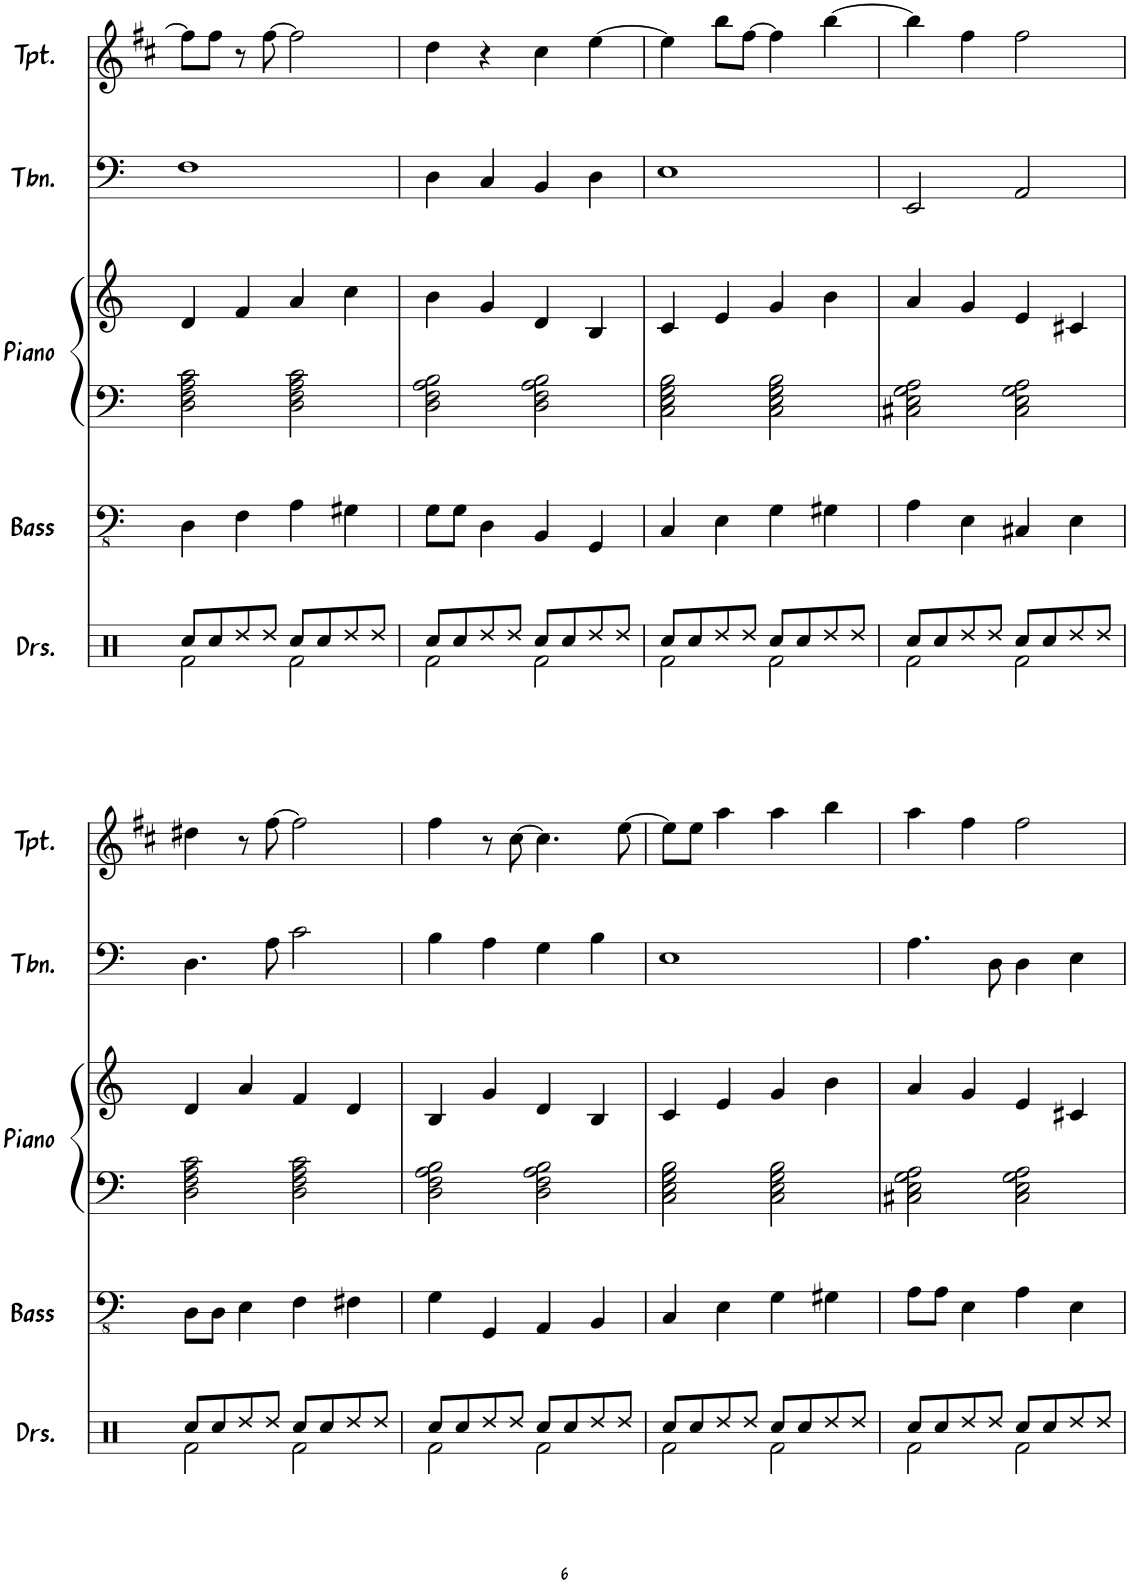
**kern	**kern	**kern	**kern	**kern	**kern
*part5	*part4	*part3	*part3	*part2	*part1
*staff6	*staff5	*staff4	*staff3	*staff2	*staff1
*I"Drumset	*I"Bass	*I"Piano	*	*I"Trombone	*I"Trumpet
*I'Drs.	*I'Bass	*I'Piano	*	*I'Tbn.	*I'Tpt.
!!LO:PB:g=z
*clefX	*clefFv4	*clefF4	*clefG2	*clefF4	*clefG2
*	*	*	*	*	*Trd1c2
*k[]	*k[]	*k[]	*k[]	*k[]	*k[f#c#]
*M4/4	*M4/4	*M4/4	*M4/4	*M4/4	*M4/4
=37	=37	=37	=37	=37	=37
*^	*	*	*	*	*
8Rcc/L	2Rf\	4DD\	2D\ 2F\ 2A\ 2c\	4d/	1F	8ff#\L]
8Rcc/	.	.	.	.	.	8ff#\J
8Rdd/	.	4FF\	.	4f/	.	8r
8Rdd/J	.	.	.	.	.	[8ff#\
8Rcc/L	2Rf\	4AA\	2D\ 2F\ 2A\ 2c\	4a/	.	2ff#\]
8Rcc/	.	.	.	.	.	.
8Rdd/	.	4GG#X\	.	4cc\	.	.
8Rdd/J	.	.	.	.	.	.
=38	=38	=38	=38	=38	=38	=38
8Rcc/L	2Rf\	8GG\L	2D\ 2F\ 2A\ 2B\	4b\	4D\	4dd\
8Rcc/	.	8GG\J	.	.	.	.
8Rdd/	.	4DD\	.	4g/	4C/	4r
8Rdd/J	.	.	.	.	.	.
8Rcc/L	2Rf\	4BBB/	2D\ 2F\ 2A\ 2B\	4d/	4BB/	4cc#\
8Rcc/	.	.	.	.	.	.
8Rdd/	.	4GGG/	.	4B/	4D\	[4ee\
8Rdd/J	.	.	.	.	.	.
=39	=39	=39	=39	=39	=39	=39
8Rcc/L	2Rf\	4CC/	2C\ 2E\ 2G\ 2B\	4c/	1E	4ee\]
8Rcc/	.	.	.	.	.	.
8Rdd/	.	4EE\	.	4e/	.	8bb\L
8Rdd/J	.	.	.	.	.	[8ff#\J
8Rcc/L	2Rf\	4GG\	2C\ 2E\ 2G\ 2B\	4g/	.	4ff#\]
8Rcc/	.	.	.	.	.	.
8Rdd/	.	4GG#X\	.	4b\	.	[4bb\
8Rdd/J	.	.	.	.	.	.
=40	=40	=40	=40	=40	=40	=40
8Rcc/L	2Rf\	4AA\	2C#X\ 2E\ 2G\ 2A\	4a/	2EE/	4bb\]
8Rcc/	.	.	.	.	.	.
8Rdd/	.	4EE\	.	4g/	.	4ff#\
8Rdd/J	.	.	.	.	.	.
8Rcc/L	2Rf\	4CC#X/	2C#\ 2E\ 2G\ 2A\	4e/	2AA/	2ff#\
8Rcc/	.	.	.	.	.	.
8Rdd/	.	4EE\	.	4c#X/	.	.
8Rdd/J	.	.	.	.	.	.
!!LO:LB:g=z
=41	=41	=41	=41	=41	=41	=41
8Rcc/L	2Rf\	8DD\L	2D\ 2F\ 2A\ 2c\	4d/	4.D\	4dd#X\
8Rcc/	.	8DD\J	.	.	.	.
8Rdd/	.	4EE\	.	4a/	.	8r
8Rdd/J	.	.	.	.	8A\	[8ff#\
8Rcc/L	2Rf\	4FF\	2D\ 2F\ 2A\ 2c\	4f/	2c\	2ff#\]
8Rcc/	.	.	.	.	.	.
8Rdd/	.	4FF#X\	.	4d/	.	.
8Rdd/J	.	.	.	.	.	.
=42	=42	=42	=42	=42	=42	=42
8Rcc/L	2Rf\	4GG\	2D\ 2F\ 2A\ 2B\	4B/	4B\	4ff#\
8Rcc/	.	.	.	.	.	.
8Rdd/	.	4GGG/	.	4g/	4A\	8r
8Rdd/J	.	.	.	.	.	[8cc#\
8Rcc/L	2Rf\	4AAA/	2D\ 2F\ 2A\ 2B\	4d/	4G\	4.cc#\]
8Rcc/	.	.	.	.	.	.
8Rdd/	.	4BBB/	.	4B/	4B\	.
8Rdd/J	.	.	.	.	.	[8ee\
=43	=43	=43	=43	=43	=43	=43
8Rcc/L	2Rf\	4CC/	2C\ 2E\ 2G\ 2B\	4c/	1E	8ee\L]
8Rcc/	.	.	.	.	.	8ee\J
8Rdd/	.	4EE\	.	4e/	.	4aa\
8Rdd/J	.	.	.	.	.	.
8Rcc/L	2Rf\	4GG\	2C\ 2E\ 2G\ 2B\	4g/	.	4aa\
8Rcc/	.	.	.	.	.	.
8Rdd/	.	4GG#X\	.	4b\	.	4bb\
8Rdd/J	.	.	.	.	.	.
=44	=44	=44	=44	=44	=44	=44
8Rcc/L	2Rf\	8AA\L	2C#X\ 2E\ 2G\ 2A\	4a/	4.A\	4aa\
8Rcc/	.	8AA\J	.	.	.	.
8Rdd/	.	4EE\	.	4g/	.	4ff#\
8Rdd/J	.	.	.	.	8D\	.
8Rcc/L	2Rf\	4AA\	2C#\ 2E\ 2G\ 2A\	4e/	4D\	2ff#\
8Rcc/	.	.	.	.	.	.
8Rdd/	.	4EE\	.	4c#X/	4E\	.
8Rdd/J	.	.	.	.	.	.
*v	*v	*	*	*	*	*
=	=	=	=	=	=
*-	*-	*-	*-	*-	*-
